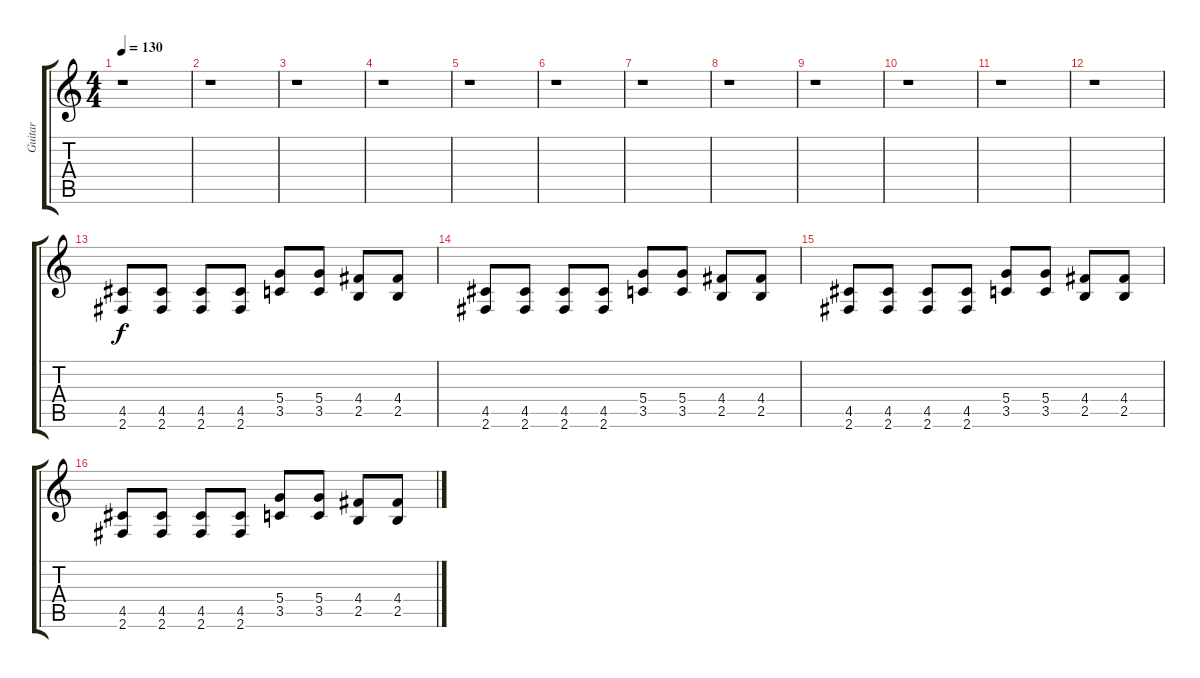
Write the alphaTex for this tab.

\track ("Guitar" "Guitar") {instrument electricguitarjazz}
\staff {score tabs}
\tuning (E4 B3 G3 D3 A2 E2) {hide}
\ts (4 4)
\tempo 130
\clef g2
\ks c
r.1{dy f instrument electricguitarjazz} |
r.1 |
r.1 |
r.1 |
r.1 |
r.1 |
r.1 |
r.1 |
r.1 |
r.1 |
r.1 |
r.1 |
(4.5 2.6).8 (4.5 2.6).8 (4.5 2.6).8 (4.5 2.6).8 (5.4 3.5).8 (5.4 3.5).8 (4.4 2.5).8 (4.4 2.5).8 |
(4.5 2.6).8 (4.5 2.6).8 (4.5 2.6).8 (4.5 2.6).8 (5.4 3.5).8 (5.4 3.5).8 (4.4 2.5).8 (4.4 2.5).8 |
(4.5 2.6).8 (4.5 2.6).8 (4.5 2.6).8 (4.5 2.6).8 (5.4 3.5).8 (5.4 3.5).8 (4.4 2.5).8 (4.4 2.5).8 |
(4.5 2.6).8 (4.5 2.6).8 (4.5 2.6).8 (4.5 2.6).8 (5.4 3.5).8 (5.4 3.5).8 (4.4 2.5).8 (4.4 2.5).8
